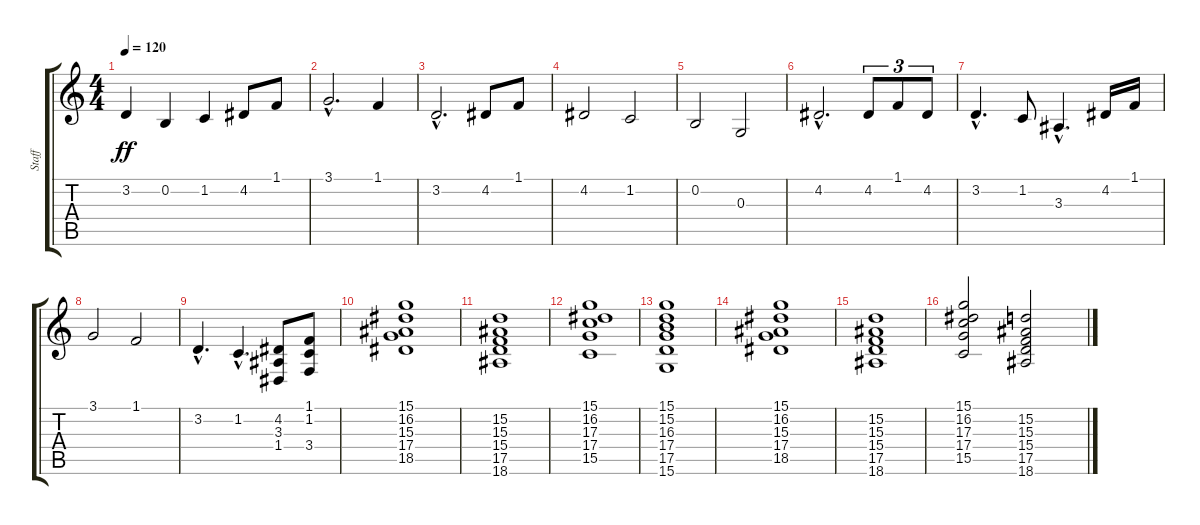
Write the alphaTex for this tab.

\track ("Staff" "Staff") {instrument stringensemble1}
\staff {score tabs}
\tuning (E4 B3 G3 D3 A2 E2) {hide}
\ts (4 4)
\tempo 120
\clef g2
\ks c
3.2.4{dy ff} 0.2.4 1.2.4 4.2.8 1.1.8 |
3.1{hac}.2{d balance 1} 1.1.4 |
3.2{hac}.2{d} 4.2.8 1.1.8 |
4.2.2 1.2.2 |
0.2.2 0.3.2 |
4.2{hac}.2{d} 4.2.8{tu (3 2)} 1.1.8{tu (3 2)} 4.2.8{tu (3 2)} |
3.2{hac}.4{d} 1.2.8 3.3{hac}.4{d} 4.2.16 1.1.16 |
3.1.2 1.1.2 |
3.2{hac}.4{d} 1.2{hac}.4{d} (4.2 3.3 1.4).8{balance 8} (1.1 1.2 3.4).8 |
(15.1 16.2 15.3 17.4 18.5).1{balance 8} |
(15.2 15.3 15.4 17.5 18.6).1 |
(15.1 16.2 17.3 17.4 15.5).1 |
(15.1 15.2 16.3 17.4 17.5 15.6).1 |
(15.1 16.2 15.3 17.4 18.5).1 |
(15.2 15.3 15.4 17.5 18.6).1 |
(15.1 16.2 17.3 17.4 15.5).2 (15.2 15.3 15.4 17.5 18.6).2
